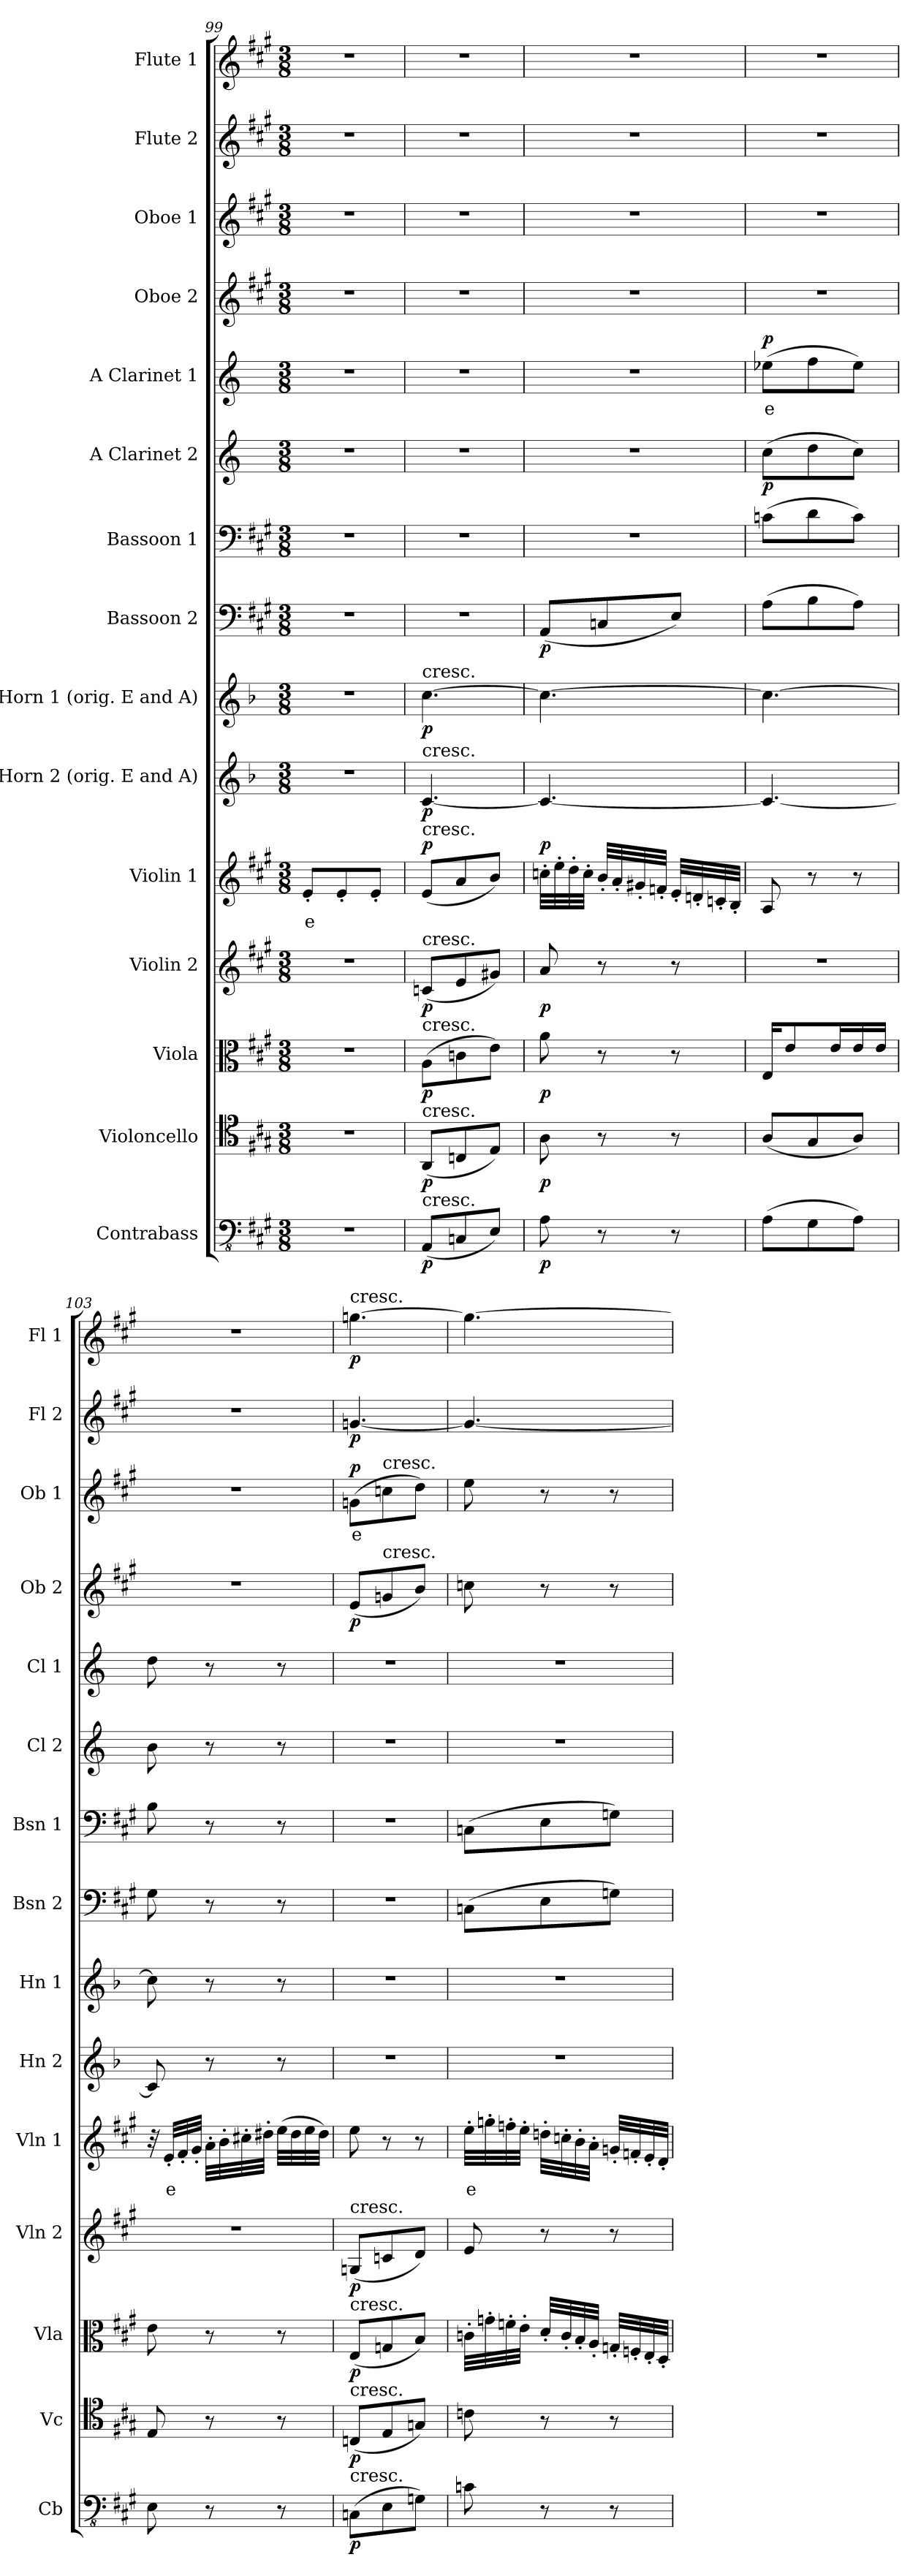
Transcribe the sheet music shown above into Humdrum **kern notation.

**kern	**dynam	**kern	**dynam	**kern	**dynam	**kern	**dynam	**kern	**text	**dynam	**kern	**dynam	**kern	**dynam	**kern	**dynam	**kern	**kern	**dynam	**kern	**text	**dynam	**kern	**dynam	**kern	**text	**dynam	**kern	**dynam	**kern	**dynam
*part15	*part15	*part14	*part14	*part13	*part13	*part12	*part12	*part11	*part11	*part11	*part10	*part10	*part9	*part9	*part8	*part8	*part7	*part6	*part6	*part5	*part5	*part5	*part4	*part4	*part3	*part3	*part3	*part2	*part2	*part1	*part1
*staff15	*staff15	*staff14	*staff14	*staff13	*staff13	*staff12	*staff12	*staff11	*staff11	*staff11	*staff10	*staff10	*staff9	*staff9	*staff8	*staff8	*staff7	*staff6	*staff6	*staff5	*staff5	*staff5	*staff4	*staff4	*staff3	*staff3	*staff3	*staff2	*staff2	*staff1	*staff1
*I"Contrabass	*	*I"Violoncello	*	*I"Viola	*	*I"Violin 2	*	*I"Violin 1	*	*	*I"E Horn 2 (orig. E and A)	*	*I"E Horn 1 (orig. E and A)	*	*I"Bassoon 2	*	*I"Bassoon 1	*I"A Clarinet 2	*	*I"A Clarinet 1	*	*	*I"Oboe 2	*	*I"Oboe 1	*	*	*I"Flute 2	*	*I"Flute 1	*
*I'Cb	*	*I'Vc	*	*I'Vla	*	*I'Vln 2	*	*I'Vln 1	*	*	*I'Hn 2	*	*I'Hn 1	*	*I'Bsn 2	*	*I'Bsn 1	*I'Cl 2	*	*I'Cl 1	*	*	*I'Ob 2	*	*I'Ob 1	*	*	*I'Fl 2	*	*I'Fl 1	*
*clefFv4	*	*clefC4	*	*clefC3	*	*clefG2	*	*clefG2	*	*	*clefG2	*	*clefG2	*	*clefF4	*	*clefF4	*clefG2	*	*clefG2	*	*	*clefG2	*	*clefG2	*	*	*clefG2	*	*clefG2	*
*	*	*	*	*	*	*	*	*	*	*	*ITrd5c8	*	*ITrd5c8	*	*	*	*	*ITrd2c3	*	*ITrd2c3	*	*	*	*	*	*	*	*	*	*	*
*k[f#c#g#]	*	*k[f#c#g#]	*	*k[f#c#g#]	*	*k[f#c#g#]	*	*k[f#c#g#]	*	*	*k[f#c#g#]	*	*k[f#c#g#]	*	*k[f#c#g#]	*	*k[f#c#g#]	*k[f#c#g#]	*	*k[f#c#g#]	*	*	*k[f#c#g#]	*	*k[f#c#g#]	*	*	*k[f#c#g#]	*	*k[f#c#g#]	*
*M3/8	*	*M3/8	*	*M3/8	*	*M3/8	*	*M3/8	*	*	*M3/8	*	*M3/8	*	*M3/8	*	*M3/8	*M3/8	*	*M3/8	*	*	*M3/8	*	*M3/8	*	*	*M3/8	*	*M3/8	*
=99	=99	=99	=99	=99	=99	=99	=99	=99	=99	=99	=99	=99	=99	=99	=99	=99	=99	=99	=99	=99	=99	=99	=99	=99	=99	=99	=99	=99	=99	=99	=99
!	!	!	!	!	!	!	!	!	!LO:LY:b:color=#FF0000	!	!	!	!	!	!	!	!	!	!	!	!	!	!	!	!	!	!	!	!	!	!
4.r	.	4.r	.	4.r	.	4.r	.	8e'/L	e	.	4.r	.	4.r	.	4.r	.	4.r	4.r	.	4.r	.	.	4.r	.	4.r	.	.	4.r	.	4.r	.
.	.	.	.	.	.	.	.	8e'/	.	.	.	.	.	.	.	.	.	.	.	.	.	.	.	.	.	.	.	.	.	.	.
.	.	.	.	.	.	.	.	8e'/J	.	.	.	.	.	.	.	.	.	.	.	.	.	.	.	.	.	.	.	.	.	.	.
=100	=100	=100	=100	=100	=100	=100	=100	=100	=100	=100	=100	=100	=100	=100	=100	=100	=100	=100	=100	=100	=100	=100	=100	=100	=100	=100	=100	=100	=100	=100	=100
!	!	!	!	!	!	!	!	!	!	!	!	!	!LO:TX:a:t=cresc.	!	!	!	!	!	!	!	!	!	!	!	!	!	!	!	!	!	!
!	!	!	!	!	!	!	!	!	!	!	!LO:TX:a:t=cresc.	!	!	!	!	!	!	!	!	!	!	!	!	!	!	!	!	!	!	!	!
!	!	!	!	!	!	!	!	!LO:TX:a:t=cresc.	!	!	!	!	!	!	!	!	!	!	!	!	!	!	!	!	!	!	!	!	!	!	!
!	!	!	!	!	!	!LO:TX:a:t=cresc.	!	!	!	!	!	!	!	!	!	!	!	!	!	!	!	!	!	!	!	!	!	!	!	!	!
!	!	!	!	!LO:TX:a:t=cresc.	!	!	!	!	!	!	!	!	!	!	!	!	!	!	!	!	!	!	!	!	!	!	!	!	!	!	!
!	!	!LO:TX:a:t=cresc.	!	!	!	!	!	!	!	!	!	!	!	!	!	!	!	!	!	!	!	!	!	!	!	!	!	!	!	!	!
!LO:TX:a:t=cresc.	!	!	!	!	!	!	!	!	!	!	!	!	!	!	!	!	!	!	!	!	!	!	!	!	!	!	!	!	!	!	!
!	!LO:DY:b	!	!LO:DY:b	!	!LO:DY:b	!	!LO:DY:b	!	!	!LO:DY:b	!	!LO:DY:b	!	!LO:DY:b	!	!	!	!	!	!	!	!	!	!	!	!	!	!	!	!	!
(8AAA/L	p	(8AA/L	p	(8A\L	p	(8cn/L	p	(8e/L	.	p	[4.E/	p	[4.e\	p	4.r	.	4.r	4.r	.	4.r	.	.	4.r	.	4.r	.	.	4.r	.	4.r	.
8CCn/	.	8Cn/	.	8cn\	.	8e/	.	8a/	.	.	.	.	.	.	.	.	.	.	.	.	.	.	.	.	.	.	.	.	.	.	.
8EE/J)	.	8E/J)	.	8e\J)	.	8g#X/J)	.	8b/J)	.	.	.	.	.	.	.	.	.	.	.	.	.	.	.	.	.	.	.	.	.	.	.
=101	=101	=101	=101	=101	=101	=101	=101	=101	=101	=101	=101	=101	=101	=101	=101	=101	=101	=101	=101	=101	=101	=101	=101	=101	=101	=101	=101	=101	=101	=101	=101
!	!LO:DY:b	!	!LO:DY:b	!	!LO:DY:b	!	!LO:DY:b	!	!	!LO:DY:b	!	!	!	!	!	!LO:DY:b	!	!	!	!	!	!	!	!	!	!	!	!	!	!	!
8AA\	p	8A\	p	8a\	p	8a/	p	32ccn'\LLL	.	p	4.E/_	.	4.e\_	.	(8AA/L	p	4.r	4.r	.	4.r	.	.	4.r	.	4.r	.	.	4.r	.	4.r	.
.	.	.	.	.	.	.	.	32ee'\	.	.	.	.	.	.	.	.	.	.	.	.	.	.	.	.	.	.	.	.	.	.	.
.	.	.	.	.	.	.	.	32dd'\	.	.	.	.	.	.	.	.	.	.	.	.	.	.	.	.	.	.	.	.	.	.	.
.	.	.	.	.	.	.	.	32cc'\JJJ	.	.	.	.	.	.	.	.	.	.	.	.	.	.	.	.	.	.	.	.	.	.	.
8r	.	8r	.	8r	.	8r	.	32b'/LLL	.	.	.	.	.	.	8Cn/	.	.	.	.	.	.	.	.	.	.	.	.	.	.	.	.
.	.	.	.	.	.	.	.	32a'/	.	.	.	.	.	.	.	.	.	.	.	.	.	.	.	.	.	.	.	.	.	.	.
.	.	.	.	.	.	.	.	32g#X'/	.	.	.	.	.	.	.	.	.	.	.	.	.	.	.	.	.	.	.	.	.	.	.
.	.	.	.	.	.	.	.	32fn'/JJJ	.	.	.	.	.	.	.	.	.	.	.	.	.	.	.	.	.	.	.	.	.	.	.
8r	.	8r	.	8r	.	8r	.	32e'/LLL	.	.	.	.	.	.	8E/J)	.	.	.	.	.	.	.	.	.	.	.	.	.	.	.	.
.	.	.	.	.	.	.	.	32dn'/	.	.	.	.	.	.	.	.	.	.	.	.	.	.	.	.	.	.	.	.	.	.	.
.	.	.	.	.	.	.	.	32cn'/	.	.	.	.	.	.	.	.	.	.	.	.	.	.	.	.	.	.	.	.	.	.	.
.	.	.	.	.	.	.	.	32B'/JJJ	.	.	.	.	.	.	.	.	.	.	.	.	.	.	.	.	.	.	.	.	.	.	.
=102	=102	=102	=102	=102	=102	=102	=102	=102	=102	=102	=102	=102	=102	=102	=102	=102	=102	=102	=102	=102	=102	=102	=102	=102	=102	=102	=102	=102	=102	=102	=102
!	!	!	!	!	!	!	!	!	!	!	!	!	!	!	!	!	!	!	!LO:DY:b	!	!LO:LY:b:color=#FF0000	!LO:DY:b	!	!	!	!	!	!	!	!	!
(8AA\L	.	(8A/L	.	16E/KL	.	4.r	.	8A/	.	.	4.E/_	.	4.e\_	.	(8A\L	.	(8cn\L	(8a\L	p	(8ccn\L	e	p	4.r	.	4.r	.	.	4.r	.	4.r	.
.	.	.	.	8e/	.	.	.	.	.	.	.	.	.	.	.	.	.	.	.	.	.	.	.	.	.	.	.	.	.	.	.
8GG#\	.	8G#/	.	.	.	.	.	8r	.	.	.	.	.	.	8B\	.	8d\	8b\	.	8dd\	.	.	.	.	.	.	.	.	.	.	.
.	.	.	.	16e/L	.	.	.	.	.	.	.	.	.	.	.	.	.	.	.	.	.	.	.	.	.	.	.	.	.	.	.
8AA\J)	.	8A/J)	.	16e/	.	.	.	8r	.	.	.	.	.	.	8A\J)	.	8c\J)	8a\J)	.	8cc\J)	.	.	.	.	.	.	.	.	.	.	.
.	.	.	.	16e/JJ	.	.	.	.	.	.	.	.	.	.	.	.	.	.	.	.	.	.	.	.	.	.	.	.	.	.	.
=103	=103	=103	=103	=103	=103	=103	=103	=103	=103	=103	=103	=103	=103	=103	=103	=103	=103	=103	=103	=103	=103	=103	=103	=103	=103	=103	=103	=103	=103	=103	=103
8EE\	.	8E/	.	8e\	.	4.r	.	32r	.	.	8E/]	.	8e\]	.	8G#\	.	8B\	8g#\	.	8b\	.	.	4.r	.	4.r	.	.	4.r	.	4.r	.
!	!	!	!	!	!	!	!	!	!LO:LY:b:color=#FF0000	!	!	!	!	!	!	!	!	!	!	!	!	!	!	!	!	!	!	!	!	!	!
.	.	.	.	.	.	.	.	32e'/LLL	e	.	.	.	.	.	.	.	.	.	.	.	.	.	.	.	.	.	.	.	.	.	.
.	.	.	.	.	.	.	.	32f#'/	.	.	.	.	.	.	.	.	.	.	.	.	.	.	.	.	.	.	.	.	.	.	.
.	.	.	.	.	.	.	.	32g#'/JJJ	.	.	.	.	.	.	.	.	.	.	.	.	.	.	.	.	.	.	.	.	.	.	.
8r	.	8r	.	8r	.	.	.	32a'\LLL	.	.	8r	.	8r	.	8r	.	8r	8r	.	8r	.	.	.	.	.	.	.	.	.	.	.
.	.	.	.	.	.	.	.	32b'\	.	.	.	.	.	.	.	.	.	.	.	.	.	.	.	.	.	.	.	.	.	.	.
.	.	.	.	.	.	.	.	32cc#X'\	.	.	.	.	.	.	.	.	.	.	.	.	.	.	.	.	.	.	.	.	.	.	.
.	.	.	.	.	.	.	.	32dd#X'\JJJ	.	.	.	.	.	.	.	.	.	.	.	.	.	.	.	.	.	.	.	.	.	.	.
8r	.	8r	.	8r	.	.	.	(32ee\LLL	.	.	8r	.	8r	.	8r	.	8r	8r	.	8r	.	.	.	.	.	.	.	.	.	.	.
.	.	.	.	.	.	.	.	32dd#\	.	.	.	.	.	.	.	.	.	.	.	.	.	.	.	.	.	.	.	.	.	.	.
.	.	.	.	.	.	.	.	32ee\	.	.	.	.	.	.	.	.	.	.	.	.	.	.	.	.	.	.	.	.	.	.	.
.	.	.	.	.	.	.	.	32dd#\JJJ)	.	.	.	.	.	.	.	.	.	.	.	.	.	.	.	.	.	.	.	.	.	.	.
=104	=104	=104	=104	=104	=104	=104	=104	=104	=104	=104	=104	=104	=104	=104	=104	=104	=104	=104	=104	=104	=104	=104	=104	=104	=104	=104	=104	=104	=104	=104	=104
!	!	!	!	!	!	!	!	!	!	!	!	!	!	!	!	!	!	!	!	!	!	!	!	!	!	!	!	!	!	!LO:TX:a:t=cresc.	!
!	!	!	!	!	!	!LO:TX:a:t=cresc.	!	!	!	!	!	!	!	!	!	!	!	!	!	!	!	!	!	!	!	!	!	!	!	!	!
!	!	!	!	!LO:TX:a:t=cresc.	!	!	!	!	!	!	!	!	!	!	!	!	!	!	!	!	!	!	!	!	!	!	!	!	!	!	!
!	!	!LO:TX:a:t=cresc.	!	!	!	!	!	!	!	!	!	!	!	!	!	!	!	!	!	!	!	!	!	!	!	!	!	!	!	!	!
!LO:TX:a:t=cresc.	!	!	!	!	!	!	!	!	!	!	!	!	!	!	!	!	!	!	!	!	!	!	!	!	!	!	!	!	!	!	!
!	!LO:DY:b	!	!LO:DY:b	!	!LO:DY:b	!	!LO:DY:b	!	!	!	!	!	!	!	!	!	!	!	!	!	!	!	!	!LO:DY:b	!	!LO:LY:b:color=#FF0000	!LO:DY:b	!	!LO:DY:b	!	!LO:DY:b
(8CCn\L	p	(8Cn/L	p	(8E/L	p	(8Gn/L	p	8ee\	.	.	4.r	.	4.r	.	4.r	.	4.r	4.r	.	4.r	.	.	(8e/L	p	(8gn\L	e	p	[4.gn/	p	[4.ggn\	p
!	!	!	!	!	!	!	!	!	!	!	!	!	!	!	!	!	!	!	!	!	!	!	!	!	!LO:TX:a:t=cresc.	!	!	!	!	!	!
!	!	!	!	!	!	!	!	!	!	!	!	!	!	!	!	!	!	!	!	!	!	!	!LO:TX:a:t=cresc.	!	!	!	!	!	!	!	!
8EE\	.	8E/	.	8Gn/	.	8cn/	.	8r	.	.	.	.	.	.	.	.	.	.	.	.	.	.	8gn/	.	8ccn\	.	.	.	.	.	.
8GGn\J)	.	8Gn/J)	.	8B/J)	.	8d/J)	.	8r	.	.	.	.	.	.	.	.	.	.	.	.	.	.	8b/J)	.	8dd\J)	.	.	.	.	.	.
!!LO:PB:g=z
=105	=105	=105	=105	=105	=105	=105	=105	=105	=105	=105	=105	=105	=105	=105	=105	=105	=105	=105	=105	=105	=105	=105	=105	=105	=105	=105	=105	=105	=105	=105	=105
!	!	!	!	!	!	!	!	!	!LO:LY:b:color=#FF0000	!	!	!	!	!	!	!	!	!	!	!	!	!	!	!	!	!	!	!	!	!	!
8Cn\	.	8cn\	.	32cn'\LLL	.	8e/	.	32ee'\LLL	e	.	4.r	.	4.r	.	(8Cn\L	.	(8Cn\L	4.r	.	4.r	.	.	8ccn\	.	8ee\	.	.	4.g/_	.	4.gg\_	.
.	.	.	.	32gn'\	.	.	.	32ggn'\	.	.	.	.	.	.	.	.	.	.	.	.	.	.	.	.	.	.	.	.	.	.	.
.	.	.	.	32fn'\	.	.	.	32ffn'\	.	.	.	.	.	.	.	.	.	.	.	.	.	.	.	.	.	.	.	.	.	.	.
.	.	.	.	32e'\JJJ	.	.	.	32ee'\JJJ	.	.	.	.	.	.	.	.	.	.	.	.	.	.	.	.	.	.	.	.	.	.	.
8r	.	8r	.	32d'/LLL	.	8r	.	32ddn'\LLL	.	.	.	.	.	.	8E\	.	8E\	.	.	.	.	.	8r	.	8r	.	.	.	.	.	.
.	.	.	.	32c'/	.	.	.	32ccn'\	.	.	.	.	.	.	.	.	.	.	.	.	.	.	.	.	.	.	.	.	.	.	.
.	.	.	.	32B'/	.	.	.	32b'\	.	.	.	.	.	.	.	.	.	.	.	.	.	.	.	.	.	.	.	.	.	.	.
.	.	.	.	32A'/JJJ	.	.	.	32a'\JJJ	.	.	.	.	.	.	.	.	.	.	.	.	.	.	.	.	.	.	.	.	.	.	.
8r	.	8r	.	32Gn'/LLL	.	8r	.	32gn'/LLL	.	.	.	.	.	.	8Gn\J)	.	8Gn\J)	.	.	.	.	.	8r	.	8r	.	.	.	.	.	.
.	.	.	.	32Fn'/	.	.	.	32fn'/	.	.	.	.	.	.	.	.	.	.	.	.	.	.	.	.	.	.	.	.	.	.	.
.	.	.	.	32E'/	.	.	.	32e'/	.	.	.	.	.	.	.	.	.	.	.	.	.	.	.	.	.	.	.	.	.	.	.
.	.	.	.	32D'/JJJ	.	.	.	32d'/JJJ	.	.	.	.	.	.	.	.	.	.	.	.	.	.	.	.	.	.	.	.	.	.	.
=	=	=	=	=	=	=	=	=	=	=	=	=	=	=	=	=	=	=	=	=	=	=	=	=	=	=	=	=	=	=	=
*-	*-	*-	*-	*-	*-	*-	*-	*-	*-	*-	*-	*-	*-	*-	*-	*-	*-	*-	*-	*-	*-	*-	*-	*-	*-	*-	*-	*-	*-	*-	*-
